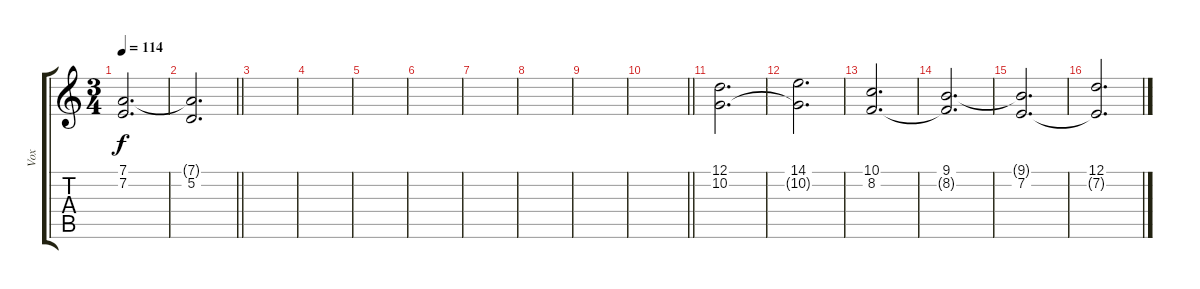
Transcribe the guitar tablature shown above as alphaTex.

\track ("Vox" "Vox") {instrument lead2sawtooth}
\staff {score tabs}
\tuning (D4 A3 F3 C3 G2 C2) {hide}
\ts (3 4)
\tempo 114
\clef g2
\ks c
(7.1 7.2).2{d dy f} |
\barLineRight lightlight
(7.1{t} 5.2).2{d} |
|
|
|
|
|
|
|
\barLineRight lightlight
|
(12.1 10.2).2{d} |
(14.1 10.2{t}).2{d} |
(10.1 8.2).2{d} |
(9.1 8.2{t}).2{d} |
(9.1{t} 7.2).2{d} |
(12.1 7.2{t}).2{d}
